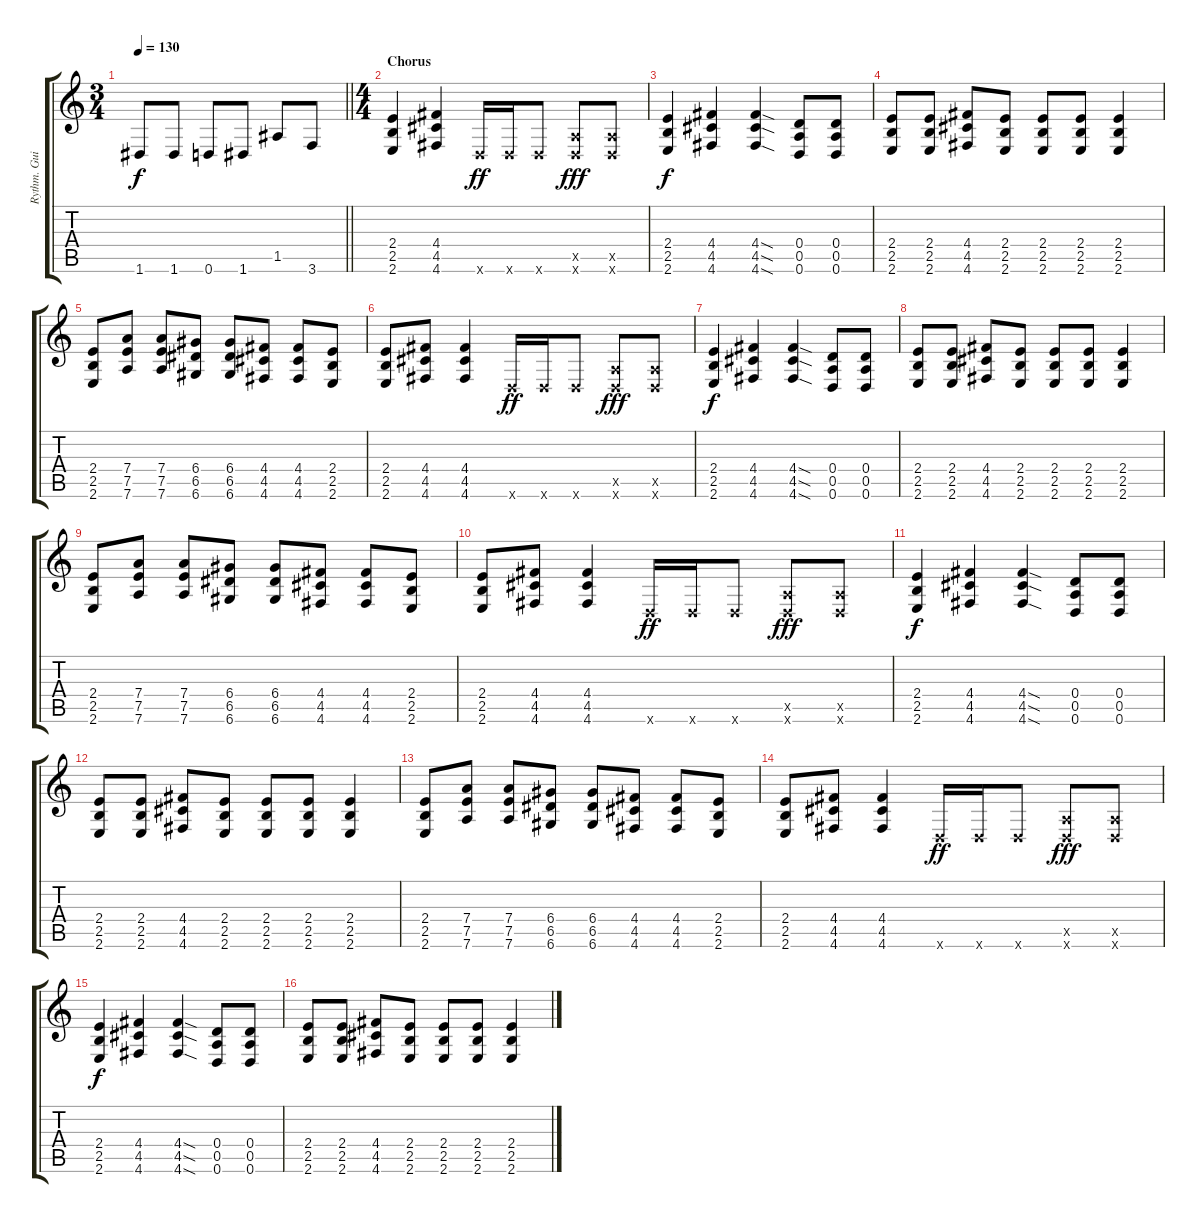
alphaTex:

\track ("Rythm. Guitar " "Rythm. Gui") {instrument distortionguitar}
\staff {score tabs}
\tuning (E4 B3 G3 D3 A2 D2) {hide}
\ts (3 4)
\tempo 130
\clef g2
\barLineRight lightlight
\ks c
1.6{t}.8{dy f} 1.6.8 0.6.8 1.6.8 1.5.8 3.6.8 |
\ts (4 4)
\section ("" "Chorus")
(2.4 2.5 2.6).4 (4.4 4.5 4.6).4 0.6{x}.16{dy ff} 0.6{x}.16 0.6{x}.8 (0.5{x} 0.6{x}).8{dy fff} (0.5{x} 0.6{x}).8 |
(2.4 2.5 2.6).4{dy f} (4.4 4.5 4.6).4 (4.4{sod} 4.5{sod} 4.6{sod}).4 (0.4 0.5 0.6).8 (0.4 0.5 0.6).8 |
(2.4 2.5 2.6).8 (2.4 2.5 2.6).8 (4.4 4.5 4.6).8 (2.4 2.5 2.6).8 (2.4 2.5 2.6).8 (2.4 2.5 2.6).8 (2.4 2.5 2.6).4 |
(2.4 2.5 2.6).8 (7.4 7.5 7.6).8 (7.4 7.5 7.6).8 (6.4 6.5 6.6).8 (6.4 6.5 6.6).8 (4.4 4.5 4.6).8 (4.4 4.5 4.6).8 (2.4 2.5 2.6).8 |
(2.4 2.5 2.6).8 (4.4 4.5 4.6).8 (4.4 4.5 4.6).4 0.6{x}.16{dy ff} 0.6{x}.16 0.6{x}.8 (0.5{x} 0.6{x}).8{dy fff} (0.5{x} 0.6{x}).8 |
(2.4 2.5 2.6).4{dy f} (4.4 4.5 4.6).4 (4.4{sod} 4.5{sod} 4.6{sod}).4 (0.4 0.5 0.6).8 (0.4 0.5 0.6).8 |
(2.4 2.5 2.6).8 (2.4 2.5 2.6).8 (4.4 4.5 4.6).8 (2.4 2.5 2.6).8 (2.4 2.5 2.6).8 (2.4 2.5 2.6).8 (2.4 2.5 2.6).4 |
(2.4 2.5 2.6).8 (7.4 7.5 7.6).8 (7.4 7.5 7.6).8 (6.4 6.5 6.6).8 (6.4 6.5 6.6).8 (4.4 4.5 4.6).8 (4.4 4.5 4.6).8 (2.4 2.5 2.6).8 |
(2.4 2.5 2.6).8 (4.4 4.5 4.6).8 (4.4 4.5 4.6).4 0.6{x}.16{dy ff} 0.6{x}.16 0.6{x}.8 (0.5{x} 0.6{x}).8{dy fff} (0.5{x} 0.6{x}).8 |
(2.4 2.5 2.6).4{dy f} (4.4 4.5 4.6).4 (4.4{sod} 4.5{sod} 4.6{sod}).4 (0.4 0.5 0.6).8 (0.4 0.5 0.6).8 |
(2.4 2.5 2.6).8 (2.4 2.5 2.6).8 (4.4 4.5 4.6).8 (2.4 2.5 2.6).8 (2.4 2.5 2.6).8 (2.4 2.5 2.6).8 (2.4 2.5 2.6).4 |
(2.4 2.5 2.6).8 (7.4 7.5 7.6).8 (7.4 7.5 7.6).8 (6.4 6.5 6.6).8 (6.4 6.5 6.6).8 (4.4 4.5 4.6).8 (4.4 4.5 4.6).8 (2.4 2.5 2.6).8 |
(2.4 2.5 2.6).8 (4.4 4.5 4.6).8 (4.4 4.5 4.6).4 0.6{x}.16{dy ff} 0.6{x}.16 0.6{x}.8 (0.5{x} 0.6{x}).8{dy fff} (0.5{x} 0.6{x}).8 |
(2.4 2.5 2.6).4{dy f} (4.4 4.5 4.6).4 (4.4{sod} 4.5{sod} 4.6{sod}).4 (0.4 0.5 0.6).8 (0.4 0.5 0.6).8 |
(2.4 2.5 2.6).8 (2.4 2.5 2.6).8 (4.4 4.5 4.6).8 (2.4 2.5 2.6).8 (2.4 2.5 2.6).8 (2.4 2.5 2.6).8 (2.4 2.5 2.6).4
